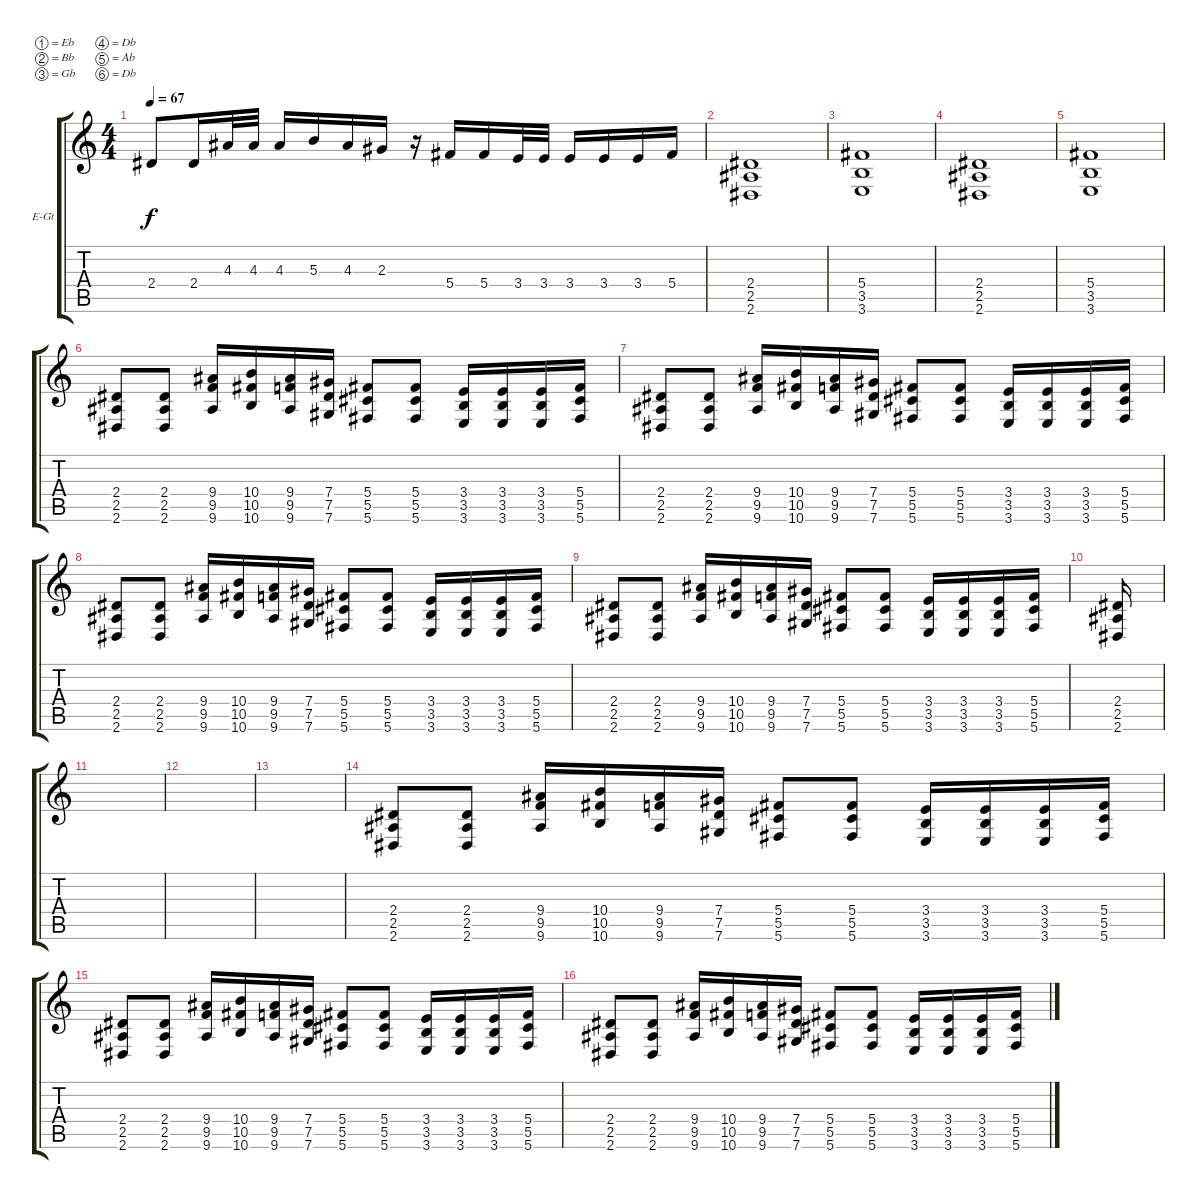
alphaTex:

\defaultSystemsLayout 4
\bracketExtendMode groupsimilarinstruments
\firstSystemTrackNameOrientation horizontal
\otherSystemsTrackNameOrientation horizontal
\track ("Electric Guitar" "E-Gt") {instrument distortionguitar}
\staff {score tabs}
\tuning (Eb4 Bb3 Gb3 Db3 Ab2 Db2)
\ts (4 4)
\tempo 67
\clef g2
\ks c
2.4.8{dy f} 2.4.16 4.3.32 4.3.32 4.3.16 5.3.16 4.3.16 2.3.16 r.16 5.4.16 5.4.16 3.4.32 3.4.32 3.4.16 3.4.16 3.4.16 5.4.16 |
(2.6 2.5 2.4).1 |
(3.6 3.5 5.4).1 |
(2.6 2.5 2.4).1 |
(3.6 3.5 5.4).1 |
(2.6 2.4 2.5).8 (2.6 2.5 2.4).8 (9.6 9.5 9.4).16 (10.4 10.5 10.6).16 (9.6 9.5 9.4).16 (7.6 7.5 7.4).16 (5.6 5.4 5.5).8 (5.6 5.5 5.4).8 (3.6 3.5 3.4).16 (3.6 3.5 3.4).16 (3.6 3.5 3.4).16 (5.6 5.5 5.4).16 |
(2.6 2.4 2.5).8 (2.6 2.5 2.4).8 (9.6 9.5 9.4).16 (10.4 10.5 10.6).16 (9.6 9.5 9.4).16 (7.6 7.5 7.4).16 (5.6 5.4 5.5).8 (5.6 5.5 5.4).8 (3.6 3.5 3.4).16 (3.6 3.5 3.4).16 (3.6 3.5 3.4).16 (5.6 5.5 5.4).16 |
(2.6 2.4 2.5).8 (2.6 2.5 2.4).8 (9.6 9.5 9.4).16 (10.4 10.5 10.6).16 (9.6 9.5 9.4).16 (7.6 7.5 7.4).16 (5.6 5.4 5.5).8 (5.6 5.5 5.4).8 (3.6 3.5 3.4).16 (3.6 3.5 3.4).16 (3.6 3.5 3.4).16 (5.6 5.5 5.4).16 |
(2.6 2.4 2.5).8 (2.6 2.5 2.4).8 (9.6 9.5 9.4).16 (10.4 10.5 10.6).16 (9.6 9.5 9.4).16 (7.6 7.5 7.4).16 (5.6 5.4 5.5).8 (5.6 5.5 5.4).8 (3.6 3.5 3.4).16 (3.6 3.5 3.4).16 (3.6 3.5 3.4).16 (5.6 5.5 5.4).16 |
(2.6 2.5 2.4).16 |
|
|
|
(2.6 2.4 2.5).8 (2.6 2.5 2.4).8 (9.6 9.5 9.4).16 (10.4 10.5 10.6).16 (9.6 9.5 9.4).16 (7.6 7.5 7.4).16 (5.6 5.4 5.5).8 (5.6 5.5 5.4).8 (3.6 3.5 3.4).16 (3.6 3.5 3.4).16 (3.6 3.5 3.4).16 (5.6 5.5 5.4).16 |
(2.6 2.4 2.5).8 (2.6 2.5 2.4).8 (9.6 9.5 9.4).16 (10.4 10.5 10.6).16 (9.6 9.5 9.4).16 (7.6 7.5 7.4).16 (5.6 5.4 5.5).8 (5.6 5.5 5.4).8 (3.6 3.5 3.4).16 (3.6 3.5 3.4).16 (3.6 3.5 3.4).16 (5.6 5.5 5.4).16 |
(2.6 2.4 2.5).8 (2.6 2.5 2.4).8 (9.6 9.5 9.4).16 (10.4 10.5 10.6).16 (9.6 9.5 9.4).16 (7.6 7.5 7.4).16 (5.6 5.4 5.5).8 (5.6 5.5 5.4).8 (3.6 3.5 3.4).16 (3.6 3.5 3.4).16 (3.6 3.5 3.4).16 (5.6 5.5 5.4).16
